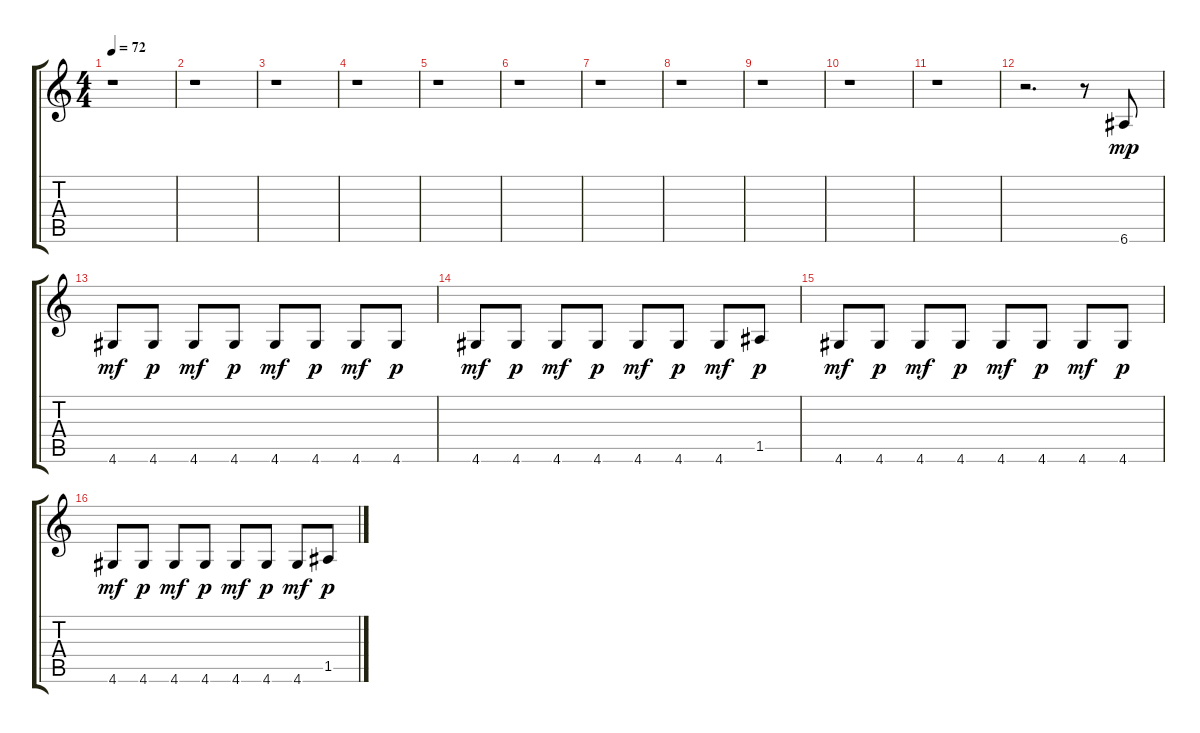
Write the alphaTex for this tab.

\track "" {instrument acousticguitarnylon}
\staff {score tabs}
\tuning (E4 B3 G3 D3 A2 E2) {hide}
\ts (4 4)
\tempo 72
\clef g2
\ks c
r.1{dy mp} |
r.1 |
r.1 |
r.1 |
r.1 |
r.1 |
r.1 |
r.1 |
r.1 |
r.1 |
r.1 |
r.2{d} r.8 6.6.8 |
4.6.8{dy mf} 4.6.8{dy p} 4.6.8{dy mf} 4.6.8{dy p} 4.6.8{dy mf} 4.6.8{dy p} 4.6.8{dy mf} 4.6.8{dy p} |
4.6.8{dy mf} 4.6.8{dy p} 4.6.8{dy mf} 4.6.8{dy p} 4.6.8{dy mf} 4.6.8{dy p} 4.6.8{dy mf} 1.5.8{dy p} |
4.6.8{dy mf} 4.6.8{dy p} 4.6.8{dy mf} 4.6.8{dy p} 4.6.8{dy mf} 4.6.8{dy p} 4.6.8{dy mf} 4.6.8{dy p} |
4.6.8{dy mf} 4.6.8{dy p} 4.6.8{dy mf} 4.6.8{dy p} 4.6.8{dy mf} 4.6.8{dy p} 4.6.8{dy mf} 1.5.8{dy p}
